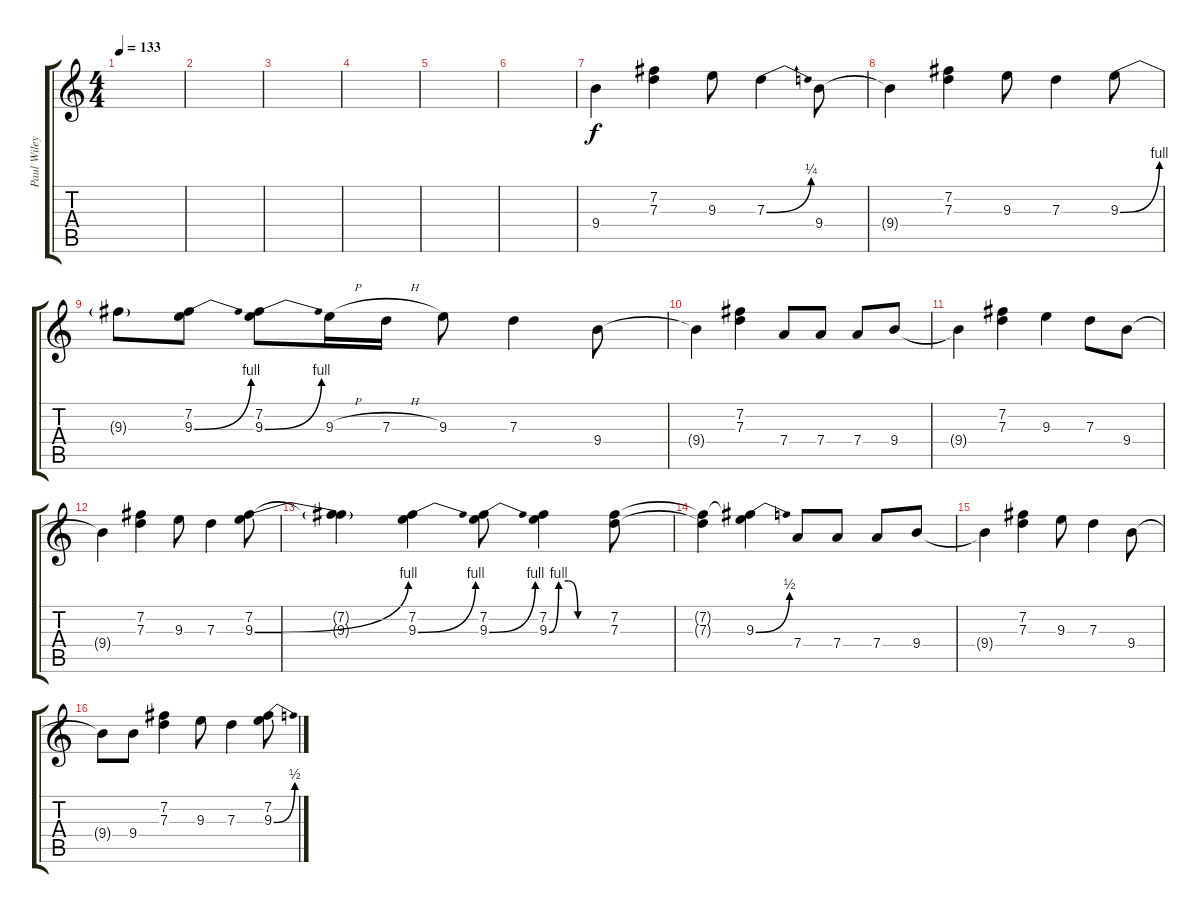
\track ("Paul Wiley" "Paul Wiley") {instrument overdrivenguitar}
\staff {score tabs}
\tuning (E4 B3 G3 D3 A2 E2) {hide}
\ts (4 4)
\tempo 133
\clef g2
\ks c
|
|
|
|
|
|
9.4.4 (7.2 7.3).4 9.3.8 7.3{be (bend 0 0 60 1)}.4 9.4.8 |
9.4{t}.4 (7.2 7.3).4 9.3.8 7.3.4 9.3{be (bend 0 0 60 4)}.8 |
9.3{t}.8 (7.2 9.3{be (bend 0 0 60 4)}).8 (7.2 9.3{be (bend 0 0 60 4)}).8 9.3{h}.16 7.3{h}.16 9.3.8 7.3.4 9.4.8 |
9.4{t}.4 (7.2 7.3).4 7.4.8 7.4.8 7.4.8 9.4.8 |
9.4{t}.4 (7.2 7.3).4 9.3.4 7.3.8 9.4.8 |
9.4{t}.4 (7.2 7.3).4 9.3.8 7.3.4 (7.2 9.3{be (bend 0 0 60 4)}).8 |
(7.2{t} 9.3{t}).4 (7.2 9.3{be (bend 0 0 60 4)}).4 (7.2 9.3{be (bend 0 0 60 4)}).8 (7.2 9.3{be (custom 0 0 10 4 20 4 30 0 60 0)}).4 (7.2 7.3).8 |
(7.2{t} 7.3{t}).4 (7.2{t} 9.3{be (bend 0 0 60 2)}).4 7.4.8 7.4.8 7.4.8 9.4.8 |
9.4{t}.4 (7.2 7.3).4 9.3.8 7.3.4 9.4.8 |
9.4{t}.8 9.4.8 (7.2 7.3).4 9.3.8 7.3.4 (7.2 9.3{be (bend 0 0 60 2)}).8
